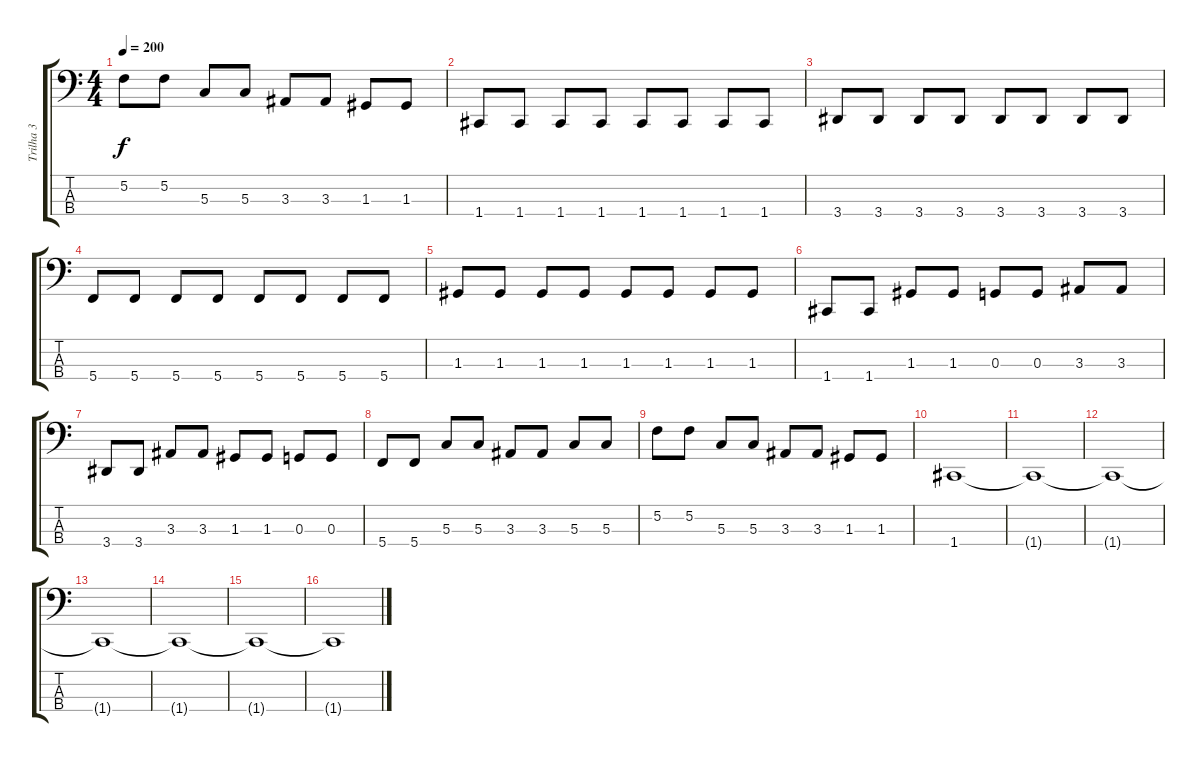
\track ("Trilha 3" "Trilha 3") {instrument electricbassfinger}
\staff {score tabs}
\tuning (F2 C2 G1 C1) {hide}
\ts (4 4)
\tempo 200
\clef f4
\ks c
5.2.8{dy f} 5.2.8 5.3.8 5.3.8 3.3.8 3.3.8 1.3.8 1.3.8 |
1.4.8 1.4.8 1.4.8 1.4.8 1.4.8 1.4.8 1.4.8 1.4.8 |
3.4.8 3.4.8 3.4.8 3.4.8 3.4.8 3.4.8 3.4.8 3.4.8 |
5.4.8 5.4.8 5.4.8 5.4.8 5.4.8 5.4.8 5.4.8 5.4.8 |
1.3.8 1.3.8 1.3.8 1.3.8 1.3.8 1.3.8 1.3.8 1.3.8 |
1.4.8 1.4.8 1.3.8 1.3.8 0.3.8 0.3.8 3.3.8 3.3.8 |
3.4.8 3.4.8 3.3.8 3.3.8 1.3.8 1.3.8 0.3.8 0.3.8 |
5.4.8 5.4.8 5.3.8 5.3.8 3.3.8 3.3.8 5.3.8 5.3.8 |
5.2.8 5.2.8 5.3.8 5.3.8 3.3.8 3.3.8 1.3.8 1.3.8 |
1.4.1 |
1.4{t}.1 |
1.4{t}.1 |
1.4{t}.1 |
1.4{t}.1 |
1.4{t}.1 |
1.4{t}.1
